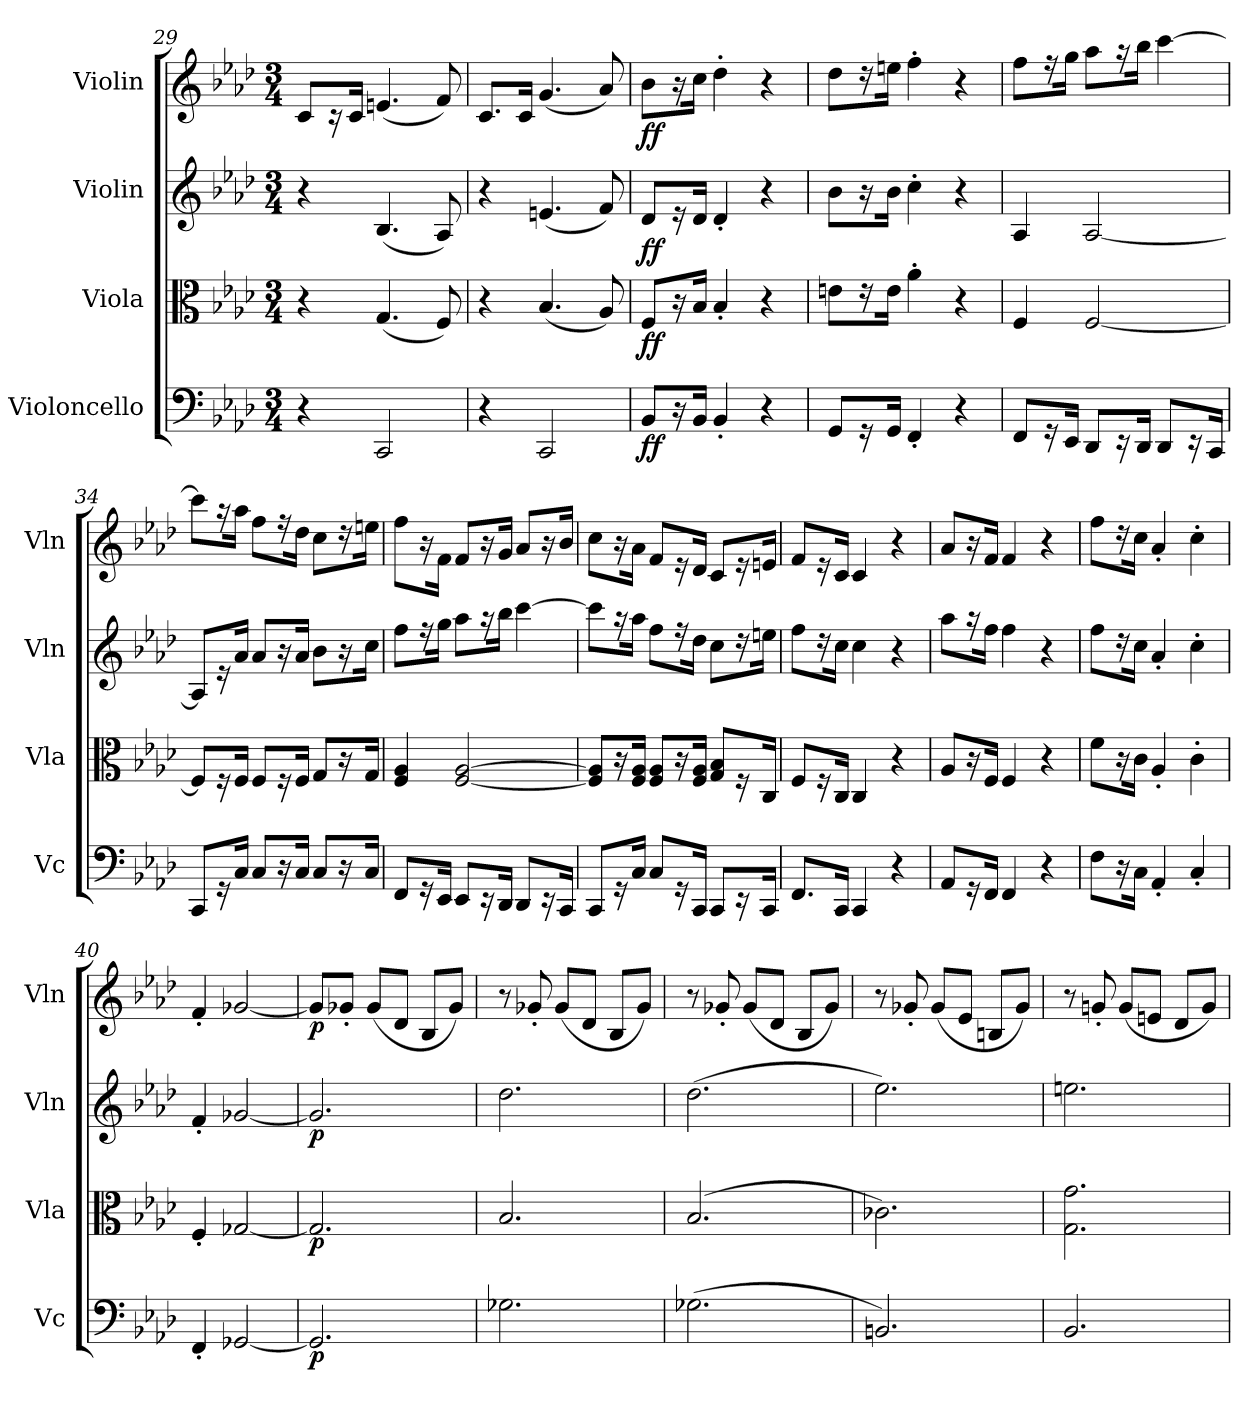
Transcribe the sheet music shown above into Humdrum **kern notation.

**kern	**dynam	**kern	**dynam	**kern	**dynam	**kern	**dynam
*part4	*part4	*part3	*part3	*part2	*part2	*part1	*part1
*staff4	*staff4	*staff3	*staff3	*staff2	*staff2	*staff1	*staff1
*I"Violoncello	*	*I"Viola	*	*I"Violin	*	*I"Violin	*
*I'Vc	*	*I'Vla	*	*I'Vln	*	*I'Vln	*
*clefF4	*	*clefC3	*	*clefG2	*	*clefG2	*
*k[b-e-a-d-]	*	*k[b-e-a-d-]	*	*k[b-e-a-d-]	*	*k[b-e-a-d-]	*
*f:	*	*f:	*	*f:	*	*f:	*
*M3/4	*	*M3/4	*	*M3/4	*	*M3/4	*
=29	=29	=29	=29	=29	=29	=29	=29
4r	.	4r	.	4r	.	8c/L	.
.	.	.	.	.	.	16r	.
.	.	.	.	.	.	16c/Jk	.
2CC/	.	(4.G/	.	(4.B-/	.	(4.en/	.
.	.	8F/)	.	8A-/)	.	8f/)	.
=30	=30	=30	=30	=30	=30	=30	=30
4r	.	4r	.	4r	.	8.c/L	.
.	.	.	.	.	.	16c/Jk	.
2CC/	.	(4.B-/	.	(4.en/	.	(4.g/	.
.	.	8A-/)	.	8f/)	.	8a-/)	.
=31	=31	=31	=31	=31	=31	=31	=31
8BB-/L	ff	8F/L	ff	8d-/L	ff	8b-\L	ff
16r	.	16r	.	16r	.	16r	.
16BB-/Jk	.	16B-/Jk	.	16d-/Jk	.	16cc\Jk	.
4BB-'/	.	4B-'/	.	4d-'/	.	4dd-'\	.
4r	.	4r	.	4r	.	4r	.
=32	=32	=32	=32	=32	=32	=32	=32
8GG/L	.	8en\L	.	8b-\L	.	8dd-\L	.
16r	.	16r	.	16r	.	16r	.
16GG/Jk	.	16e\Jk	.	16b-\Jk	.	16een\Jk	.
4FF'/	.	4a-'\	.	4cc'\	.	4ff'\	.
4r	.	4r	.	4r	.	4r	.
=33	=33	=33	=33	=33	=33	=33	=33
8FF/L	.	4F/	.	4A-/	.	8ff\L	.
16r	.	.	.	.	.	16r	.
16EE-/Jk	.	.	.	.	.	16gg\Jk	.
8DD-/L	.	[2F/	.	[2A-/	.	8aa-\L	.
16r	.	.	.	.	.	16r	.
16DD-/Jk	.	.	.	.	.	16bb-\Jk	.
8DD-/L	.	.	.	.	.	[4ccc\	.
16r	.	.	.	.	.	.	.
16CC/Jk	.	.	.	.	.	.	.
=34	=34	=34	=34	=34	=34	=34	=34
8CC/L	.	8F/L]	.	8A-/L]	.	8ccc\L]	.
16r	.	16r	.	16r	.	16r	.
16C/Jk	.	16F/Jk	.	16a-/Jk	.	16aa-\Jk	.
8C/L	.	8F/L	.	8a-/L	.	8ff\L	.
16r	.	16r	.	16r	.	16r	.
16C/Jk	.	16F/Jk	.	16a-/Jk	.	16dd-\Jk	.
8C/L	.	8G/L	.	8b-\L	.	8cc\L	.
16r	.	16r	.	16r	.	16r	.
16C/Jk	.	16G/Jk	.	16cc\Jk	.	16een\Jk	.
=35	=35	=35	=35	=35	=35	=35	=35
8FF/L	.	4F/ 4A-/	.	8ff\L	.	8ff\L	.
16r	.	.	.	16r	.	16r	.
16EE-/Jk	.	.	.	16gg\Jk	.	16f\Jk	.
8EE-/L	.	[2F/ [2A-/	.	8aa-\L	.	8f/L	.
16r	.	.	.	16r	.	16r	.
16DD-/Jk	.	.	.	16bb-\Jk	.	16g/Jk	.
8DD-/L	.	.	.	[4ccc\	.	8a-/L	.
16r	.	.	.	.	.	16r	.
16CC/Jk	.	.	.	.	.	16b-/Jk	.
=36	=36	=36	=36	=36	=36	=36	=36
8CC/L	.	8F]/ 8A-]/L	.	8ccc\L]	.	8cc\L	.
16r	.	16r	.	16r	.	16r	.
16C/Jk	.	16F/ 16A-/Jk	.	16aa-\Jk	.	16a-\Jk	.
8C/L	.	8F/ 8A-/L	.	8ff\L	.	8f/L	.
16r	.	16r	.	16r	.	16r	.
16CC/Jk	.	16F/ 16A-/Jk	.	16dd-\Jk	.	16d-/Jk	.
8CC/L	.	8G/ 8B-/L	.	8cc\L	.	8c/L	.
16r	.	16r	.	16r	.	16r	.
16CC/Jk	.	16C/Jk	.	16een\Jk	.	16en/Jk	.
=37	=37	=37	=37	=37	=37	=37	=37
8.FF/L	.	8F/L	.	8ff\L	.	8f/L	.
.	.	16r	.	16r	.	16r	.
16CC/Jk	.	16C/Jk	.	16cc\Jk	.	16c/Jk	.
4CC/	.	4C/	.	4cc\	.	4c/	.
4r	.	4r	.	4r	.	4r	.
=38	=38	=38	=38	=38	=38	=38	=38
8AA-/L	.	8A-/L	.	8aa-\L	.	8a-/L	.
16r	.	16r	.	16r	.	16r	.
16FF/Jk	.	16F/Jk	.	16ff\Jk	.	16f/Jk	.
4FF/	.	4F/	.	4ff\	.	4f/	.
4r	.	4r	.	4r	.	4r	.
=39	=39	=39	=39	=39	=39	=39	=39
8F\L	.	8f\L	.	8ff\L	.	8ff\L	.
16r	.	16r	.	16r	.	16r	.
16C\Jk	.	16c\Jk	.	16cc\Jk	.	16cc\Jk	.
4AA-'/	.	4A-'/	.	4a-'/	.	4a-'/	.
4C'/	.	4c'\	.	4cc'\	.	4cc'\	.
=40	=40	=40	=40	=40	=40	=40	=40
4FF'/	.	4F'/	.	4f'/	.	4f'/	.
[2GG-X/	.	[2G-X/	.	[2g-X/	.	[2g-X/	.
=42	=42	=42	=42	=42	=42	=42	=42
2.GG-/]	p	2.G-/]	p	2.g-/]	p	8g-/L]	p
.	.	.	.	.	.	8g-X'/J	.
.	.	.	.	.	.	(8g-/L	.
.	.	.	.	.	.	8d-/J	.
.	.	.	.	.	.	8B-/L	.
.	.	.	.	.	.	8g-/J)	.
=43	=43	=43	=43	=43	=43	=43	=43
2.G-X\	.	2.B-/	.	2.dd-\	.	8r	.
.	.	.	.	.	.	8g-X'/	.
.	.	.	.	.	.	(8g-/L	.
.	.	.	.	.	.	8d-/J	.
.	.	.	.	.	.	8B-/L	.
.	.	.	.	.	.	8g-/J)	.
=44	=44	=44	=44	=44	=44	=44	=44
(2.G-X\	.	(2.B-/	.	(2.dd-\	.	8r	.
.	.	.	.	.	.	8g-X'/	.
.	.	.	.	.	.	(8g-/L	.
.	.	.	.	.	.	8d-/J	.
.	.	.	.	.	.	8B-/L	.
.	.	.	.	.	.	8g-/J)	.
=45	=45	=45	=45	=45	=45	=45	=45
2.BBn/)	.	2.c-X\)	.	2.ee-\)	.	8r	.
.	.	.	.	.	.	8g-X'/	.
.	.	.	.	.	.	(8g-/L	.
.	.	.	.	.	.	8e-/J	.
.	.	.	.	.	.	8Bn/L	.
.	.	.	.	.	.	8g-/J)	.
=46	=46	=46	=46	=46	=46	=46	=46
2.BB-/	.	2.G\ 2.g\	.	2.een\	.	8r	.
.	.	.	.	.	.	8gn'/	.
.	.	.	.	.	.	(8g/L	.
.	.	.	.	.	.	8en/J	.
.	.	.	.	.	.	8d-/L	.
.	.	.	.	.	.	8g/J)	.
=	=	=	=	=	=	=	=
*-	*-	*-	*-	*-	*-	*-	*-
